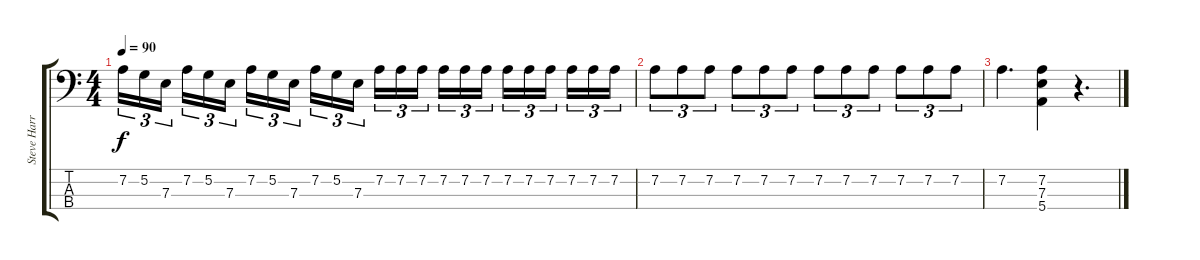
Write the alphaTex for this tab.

\track ("Steve Harris" "Steve Harr") {instrument electricbassfinger}
\staff {score tabs}
\tuning (G2 D2 A1 E1) {hide}
\ts (4 4)
\tempo 90
\clef f4
\ks c
7.2.16{tu (3 2) dy f} 5.2.16{tu (3 2)} 7.3.16{tu (3 2) beam splitsecondary} 7.2.16{tu (3 2)} 5.2.16{tu (3 2)} 7.3.16{tu (3 2)} 7.2.16{tu (3 2)} 5.2.16{tu (3 2)} 7.3.16{tu (3 2) beam splitsecondary} 7.2.16{tu (3 2)} 5.2.16{tu (3 2)} 7.3.16{tu (3 2)} 7.2.16{tu (3 2)} 7.2.16{tu (3 2)} 7.2.16{tu (3 2) beam splitsecondary} 7.2.16{tu (3 2)} 7.2.16{tu (3 2)} 7.2.16{tu (3 2)} 7.2.16{tu (3 2)} 7.2.16{tu (3 2)} 7.2.16{tu (3 2) beam splitsecondary} 7.2.16{tu (3 2)} 7.2.16{tu (3 2)} 7.2.16{tu (3 2)} |
7.2.8{tu (3 2)} 7.2.8{tu (3 2)} 7.2.8{tu (3 2)} 7.2.8{tu (3 2)} 7.2.8{tu (3 2)} 7.2.8{tu (3 2)} 7.2.8{tu (3 2)} 7.2.8{tu (3 2)} 7.2.8{tu (3 2)} 7.2.8{tu (3 2)} 7.2.8{tu (3 2)} 7.2.8{tu (3 2)} |
7.2.4{d} (7.2 7.3 5.4).4 r.4{d}
